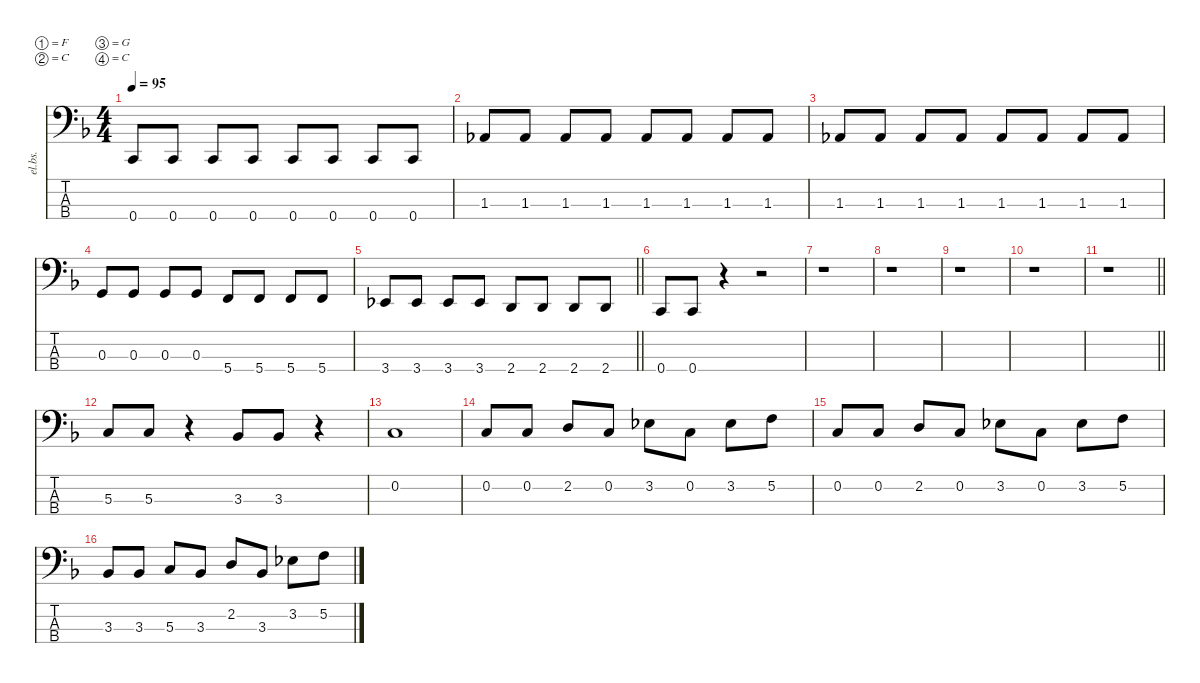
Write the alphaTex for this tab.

\defaultSystemsLayout 4
\hideDynamics
\bracketExtendMode nobrackets
\otherSystemsTrackNameOrientation horizontal
\track ("Marco" "el.bs.") {instrument electricbasspick}
\staff {score tabs}
\tuning (F2 C2 G1 C1)
\ts (4 4)
\tempo 95
\clef f4
\ks f
0.4.8{dy f} 0.4.8 0.4.8 0.4.8 0.4.8 0.4.8 0.4.8 0.4.8 |
1.3.8 1.3.8 1.3.8 1.3.8 1.3.8 1.3.8 1.3.8 1.3.8 |
1.3.8 1.3.8 1.3.8 1.3.8 1.3.8 1.3.8 1.3.8 1.3.8 |
0.3.8 0.3.8 0.3.8 0.3.8 5.4.8 5.4.8 5.4.8 5.4.8 |
\barLineRight lightlight
3.4.8 3.4.8 3.4.8 3.4.8 2.4.8 2.4.8 2.4.8 2.4.8 |
0.4.8 0.4.8 r.4 r.2 |
r.1 |
r.1 |
r.1 |
r.1 |
\barLineRight lightlight
r.1 |
5.3.8 5.3.8 r.4 3.3.8 3.3.8 r.4 |
0.2.1 |
0.2.8{dy mf} 0.2.8 2.2.8 0.2.8 3.2.8 0.2.8 3.2.8 5.2.8 |
0.2.8 0.2.8 2.2.8 0.2.8 3.2.8 0.2.8 3.2.8 5.2.8 |
3.3.8{dy f} 3.3.8 5.3.8 3.3.8 2.2.8 3.3.8 3.2.8 5.2.8
